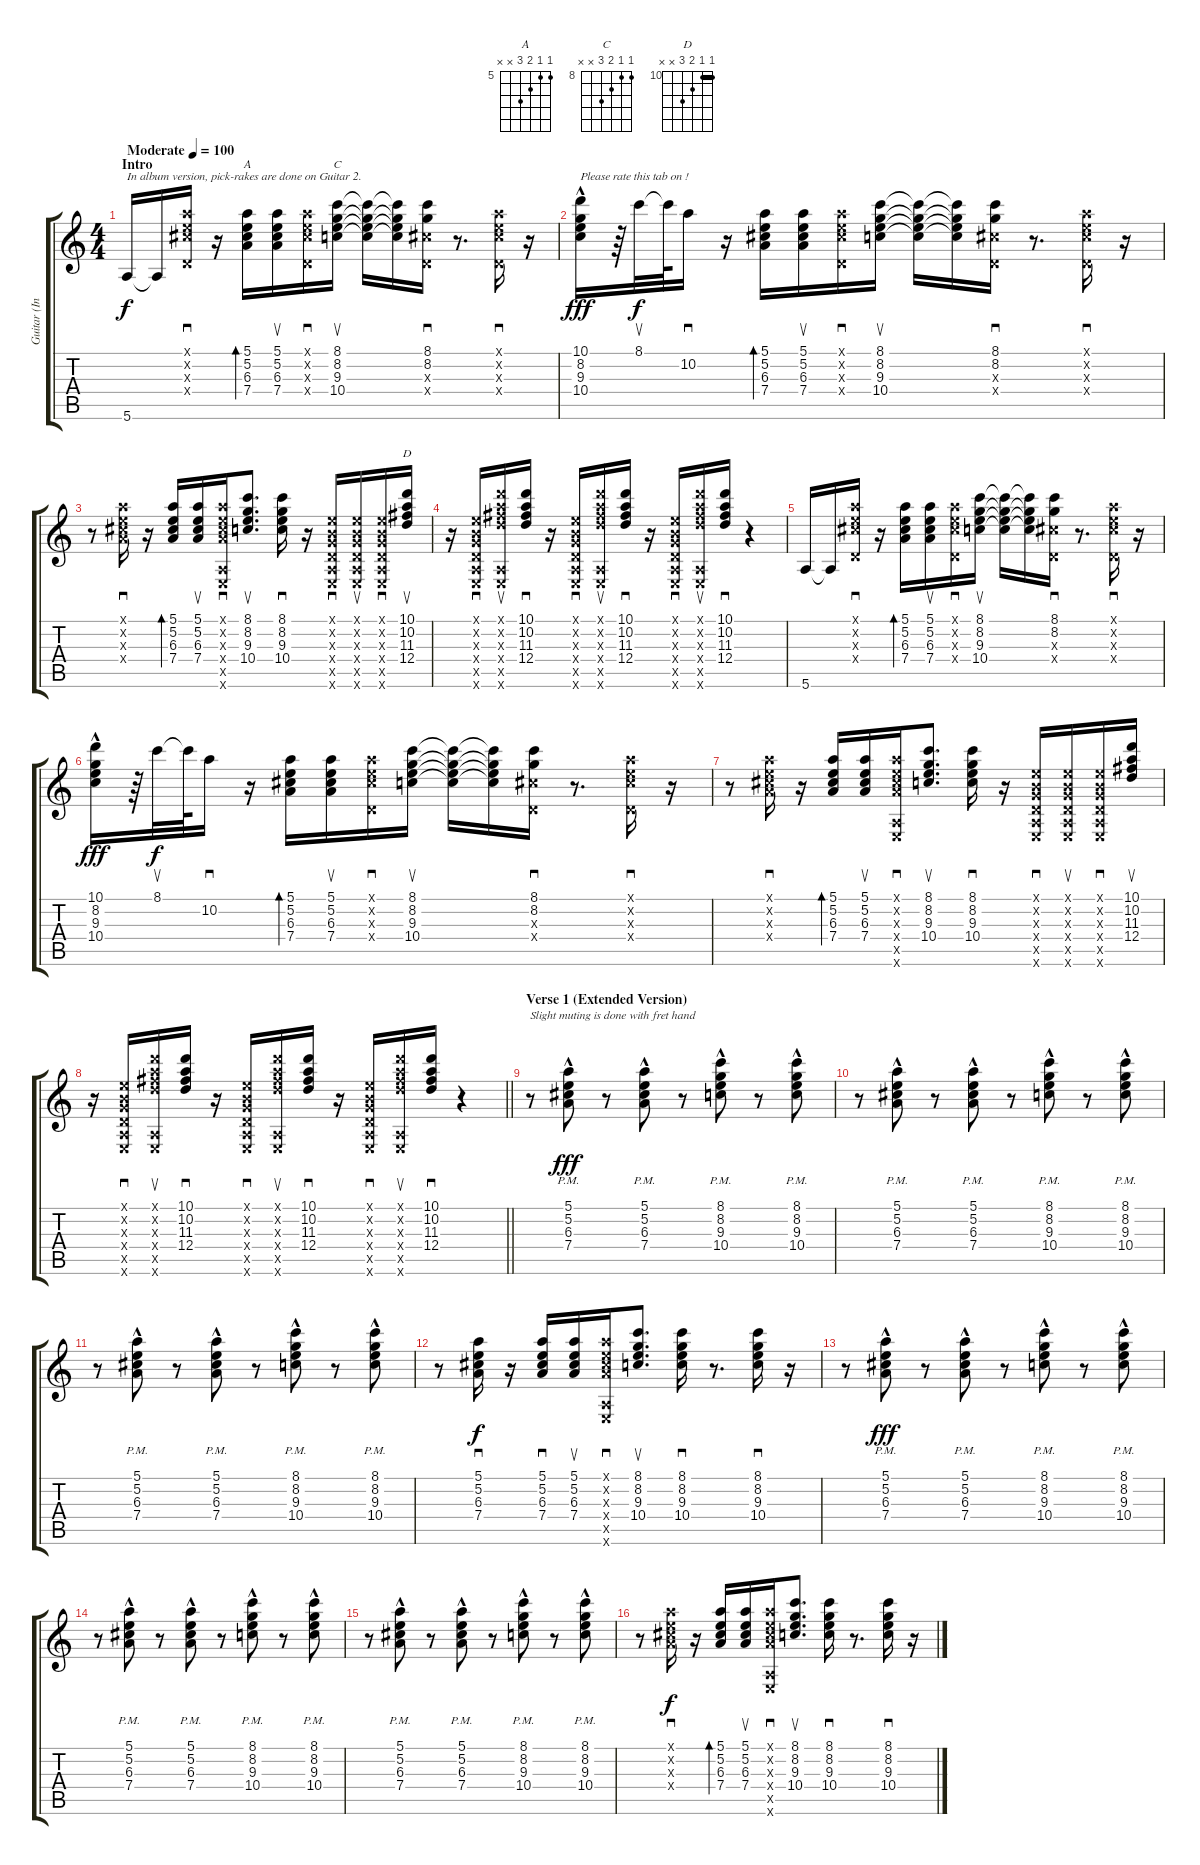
\track ("Guitar (Intro/Verse)" "Guitar (In") {instrument electricguitarclean}
\staff {score tabs}
\tuning (E4 B3 G3 D3 A2 E2) {hide}
\chord ("A" 5 5 6 7 x x) {firstfret 5 barre 0}
\chord ("C" 8 8 9 10 x x) {firstfret 8 barre 0}
\chord ("D" 10 10 11 12 x x) {firstfret 10 barre 10}
\ts (4 4)
\section ("" "Intro")
\tempo (100 "Moderate")
\clef g2
\ks c
5.6.16{txt "In album version, pick-rakes are done on Guitar 2." dy f instrument electricguitarclean} 5.6{t}.16 (5.1{x} 5.2{x} 6.3{x} 0.4{x}).16{sd} r.16 (5.1 5.2 6.3 7.4).16{bd 120 ch "A"} (5.1 5.2 6.3 7.4).16{su} (5.1{x} 5.2{x} 6.3{x} 0.4{x}).16{sd} (8.1 8.2 9.3 10.4).16{su ch "C"} (8.1{t} 8.2{t} 9.3{t} 10.4{t}).16 (8.1{t} 8.2{t} 9.3{t} 10.4{t}).16 (8.1 8.2 6.3{x} 0.4{x}).16{sd} r.8{d} (5.1{x} 5.2{x} 6.3{x} 0.4{x}).16{sd} r.16 |
(10.1{hac} 8.2{hac} 9.3 10.4).16{txt "Please rate this tab on !" dy fff} r.64 8.1.32{su dy f} 8.1{t}.64 10.2.16{sd} r.16 (5.1 5.2 6.3 7.4).16{bd 120} (5.1 5.2 6.3 7.4).16{su} (5.1{x} 5.2{x} 6.3{x} 0.4{x}).16{sd} (8.1 8.2 9.3 10.4).16{su} (8.1{t} 8.2{t} 9.3{t} 10.4{t}).16 (8.1{t} 8.2{t} 9.3{t} 10.4{t}).16 (8.1 8.2 6.3{x} 0.4{x}).16{sd} r.8{d} (5.1{x} 5.2{x} 6.3{x} 0.4{x}).16{sd} r.16 |
r.8 (5.1{x} 5.2{x} 6.3{x} 7.4{x}).16{sd} r.16 (5.1 5.2 6.3 7.4).16{bd 120} (5.1 5.2 6.3 7.4).16{su} (5.1{x} 5.2{x} 6.3{x} 7.4{x} 0.5{x} 0.6{x}).16{sd} (8.1 8.2 9.3 10.4).8{d su} (8.1 8.2 9.3 10.4).16{sd} r.16 (0.1{x} 0.2{x} 0.3{x} 0.4{x} 0.5{x} 0.6{x}).16{sd} (0.1{x} 0.2{x} 0.3{x} 0.4{x} 0.5{x} 0.6{x}).16{su} (0.1{x} 0.2{x} 0.3{x} 0.4{x} 0.5{x} 0.6{x}).16{sd} (10.1 10.2 11.3 12.4).16{su ch "D"} |
r.16 (0.1{x} 0.2{x} 0.3{x} 0.4{x} 0.5{x} 0.6{x}).16{sd} (10.1{x} 10.2{x} 11.3{x} 12.4{x} 0.5{x} 0.6{x}).16{su} (10.1 10.2 11.3 12.4).16{sd} r.16 (0.1{x} 0.2{x} 0.3{x} 0.4{x} 0.5{x} 0.6{x}).16{sd} (10.1{x} 10.2{x} 11.3{x} 12.4{x} 0.5{x} 0.6{x}).16{su} (10.1 10.2 11.3 12.4).16{sd} r.16 (0.1{x} 0.2{x} 0.3{x} 0.4{x} 0.5{x} 0.6{x}).16{sd} (10.1{x} 10.2{x} 11.3{x} 12.4{x} 0.5{x} 0.6{x}).16{su} (10.1 10.2 11.3 12.4).16{sd} r.4 |
5.6.16 5.6{t}.16 (5.1{x} 5.2{x} 6.3{x} 0.4{x}).16{sd} r.16 (5.1 5.2 6.3 7.4).16{bd 120} (5.1 5.2 6.3 7.4).16{su} (5.1{x} 5.2{x} 6.3{x} 0.4{x}).16{sd} (8.1 8.2 9.3 10.4).16{su} (8.1{t} 8.2{t} 9.3{t} 10.4{t}).16 (8.1{t} 8.2{t} 9.3{t} 10.4{t}).16 (8.1 8.2 6.3{x} 0.4{x}).16{sd} r.8{d} (5.1{x} 5.2{x} 6.3{x} 0.4{x}).16{sd} r.16 |
(10.1{hac} 8.2{hac} 9.3 10.4).16{dy fff} r.64 8.1.32{su dy f} 8.1{t}.64 10.2.16{sd} r.16 (5.1 5.2 6.3 7.4).16{bd 120} (5.1 5.2 6.3 7.4).16{su} (5.1{x} 5.2{x} 6.3{x} 0.4{x}).16{sd} (8.1 8.2 9.3 10.4).16{su} (8.1{t} 8.2{t} 9.3{t} 10.4{t}).16 (8.1{t} 8.2{t} 9.3{t} 10.4{t}).16 (8.1 8.2 6.3{x} 0.4{x}).16{sd} r.8{d} (5.1{x} 5.2{x} 6.3{x} 0.4{x}).16{sd} r.16 |
r.8 (5.1{x} 5.2{x} 6.3{x} 7.4{x}).16{sd} r.16 (5.1 5.2 6.3 7.4).16{bd 120} (5.1 5.2 6.3 7.4).16{su} (5.1{x} 5.2{x} 6.3{x} 7.4{x} 0.5{x} 0.6{x}).16{sd} (8.1 8.2 9.3 10.4).8{d su} (8.1 8.2 9.3 10.4).16{sd} r.16 (0.1{x} 0.2{x} 0.3{x} 0.4{x} 0.5{x} 0.6{x}).16{sd} (0.1{x} 0.2{x} 0.3{x} 0.4{x} 0.5{x} 0.6{x}).16{su} (0.1{x} 0.2{x} 0.3{x} 0.4{x} 0.5{x} 0.6{x}).16{sd} (10.1 10.2 11.3 12.4).16{su} |
\barLineRight lightlight
r.16 (0.1{x} 0.2{x} 0.3{x} 0.4{x} 0.5{x} 0.6{x}).16{sd} (10.1{x} 10.2{x} 11.3{x} 12.4{x} 0.5{x} 0.6{x}).16{su} (10.1 10.2 11.3 12.4).16{sd} r.16 (0.1{x} 0.2{x} 0.3{x} 0.4{x} 0.5{x} 0.6{x}).16{sd} (10.1{x} 10.2{x} 11.3{x} 12.4{x} 0.5{x} 0.6{x}).16{su} (10.1 10.2 11.3 12.4).16{sd} r.16 (0.1{x} 0.2{x} 0.3{x} 0.4{x} 0.5{x} 0.6{x}).16{sd} (10.1{x} 10.2{x} 11.3{x} 12.4{x} 0.5{x} 0.6{x}).16{su} (10.1 10.2 11.3 12.4).16{sd} r.4 |
\section ("" "Verse 1 (Extended Version)")
r.8{txt "Slight muting is done with fret hand"} (5.1{hac pm} 5.2{hac pm} 6.3{hac pm} 7.4{hac pm}).8{dy fff} r.8 (5.1{hac pm} 5.2{hac pm} 6.3{hac pm} 7.4{hac pm}).8 r.8 (8.1{hac pm} 8.2{hac pm} 9.3{hac pm} 10.4{hac pm}).8 r.8 (8.1{hac pm} 8.2{hac pm} 9.3{hac pm} 10.4{hac pm}).8 |
r.8 (5.1{hac pm} 5.2{hac pm} 6.3{hac pm} 7.4{hac pm}).8 r.8 (5.1{hac pm} 5.2{hac pm} 6.3{hac pm} 7.4{hac pm}).8 r.8 (8.1{hac pm} 8.2{hac pm} 9.3{hac pm} 10.4{hac pm}).8 r.8 (8.1{hac pm} 8.2{hac pm} 9.3{hac pm} 10.4{hac pm}).8 |
r.8 (5.1{hac pm} 5.2{hac pm} 6.3{hac pm} 7.4{hac pm}).8 r.8 (5.1{hac pm} 5.2{hac pm} 6.3{hac pm} 7.4{hac pm}).8 r.8 (8.1{hac pm} 8.2{hac pm} 9.3{hac pm} 10.4{hac pm}).8 r.8 (8.1{hac pm} 8.2{hac pm} 9.3{hac pm} 10.4{hac pm}).8 |
r.8 (5.1 5.2 6.3 7.4).16{sd dy f} r.16 (5.1 5.2 6.3 7.4).16{sd} (5.1 5.2 6.3 7.4).16{su} (5.1{x} 5.2{x} 6.3{x} 7.4{x} 0.5{x} 0.6{x}).16{sd} (8.1 8.2 9.3 10.4).8{d su} (8.1 8.2 9.3 10.4).16{sd} r.8{d} (8.1 8.2 9.3 10.4).16{sd} r.16 |
r.8 (5.1{hac pm} 5.2{hac pm} 6.3{hac pm} 7.4{hac pm}).8{dy fff} r.8 (5.1{hac pm} 5.2{hac pm} 6.3{hac pm} 7.4{hac pm}).8 r.8 (8.1{hac pm} 8.2{hac pm} 9.3{hac pm} 10.4{hac pm}).8 r.8 (8.1{hac pm} 8.2{hac pm} 9.3{hac pm} 10.4{hac pm}).8 |
r.8 (5.1{hac pm} 5.2{hac pm} 6.3{hac pm} 7.4{hac pm}).8 r.8 (5.1{hac pm} 5.2{hac pm} 6.3{hac pm} 7.4{hac pm}).8 r.8 (8.1{hac pm} 8.2{hac pm} 9.3{hac pm} 10.4{hac pm}).8 r.8 (8.1{hac pm} 8.2{hac pm} 9.3{hac pm} 10.4{hac pm}).8 |
r.8 (5.1{hac pm} 5.2{hac pm} 6.3{hac pm} 7.4{hac pm}).8 r.8 (5.1{hac pm} 5.2{hac pm} 6.3{hac pm} 7.4{hac pm}).8 r.8 (8.1{hac pm} 8.2{hac pm} 9.3{hac pm} 10.4{hac pm}).8 r.8 (8.1{hac pm} 8.2{hac pm} 9.3{hac pm} 10.4{hac pm}).8 |
r.8 (5.1{x} 5.2{x} 6.3{x} 7.4{x}).16{sd dy f} r.16 (5.1 5.2 6.3 7.4).16{bd 120} (5.1 5.2 6.3 7.4).16{su} (5.1{x} 5.2{x} 6.3{x} 7.4{x} 0.5{x} 0.6{x}).16{sd} (8.1 8.2 9.3 10.4).8{d su} (8.1 8.2 9.3 10.4).16{sd} r.8{d} (8.1 8.2 9.3 10.4).16{sd} r.16
